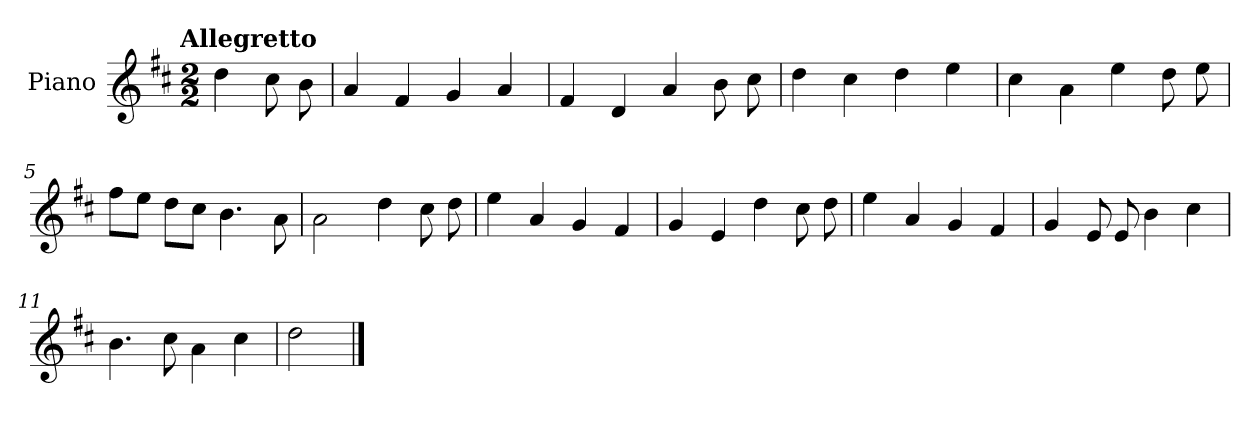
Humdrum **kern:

**kern
*part1
*staff1
*I"Piano
*I'Pno.
*clefG2
*k[f#c#]
!!LO:TX:omd:t=Allegretto
*M2/2
*MM116
=
4dd\
8cc#\
8b\
=1
4a/
4f#/
4g/
4a/
=2
4f#/
4d/
4a/
8b\
8cc#\
=3
4dd\
4cc#\
4dd\
4ee\
!!LO:LB:g=z
=4
4cc#\
4a\
4ee\
8dd\
8ee\
=5
8ff#\L
8ee\J
8dd\L
8cc#\J
4.b\
8a\
=6
2a\
4dd\
8cc#\
8dd\
=7
4ee\
4a/
4g/
4f#/
=8
4g/
4e/
4dd\
8cc#\
8dd\
!!LO:LB:g=z
=9
4ee\
4a/
4g/
4f#/
=10
4g/
8e/
8e/
4b\
4cc#\
=11
4.b\
8cc#\
4a\
4cc#\
=12
2dd\
==
*-
